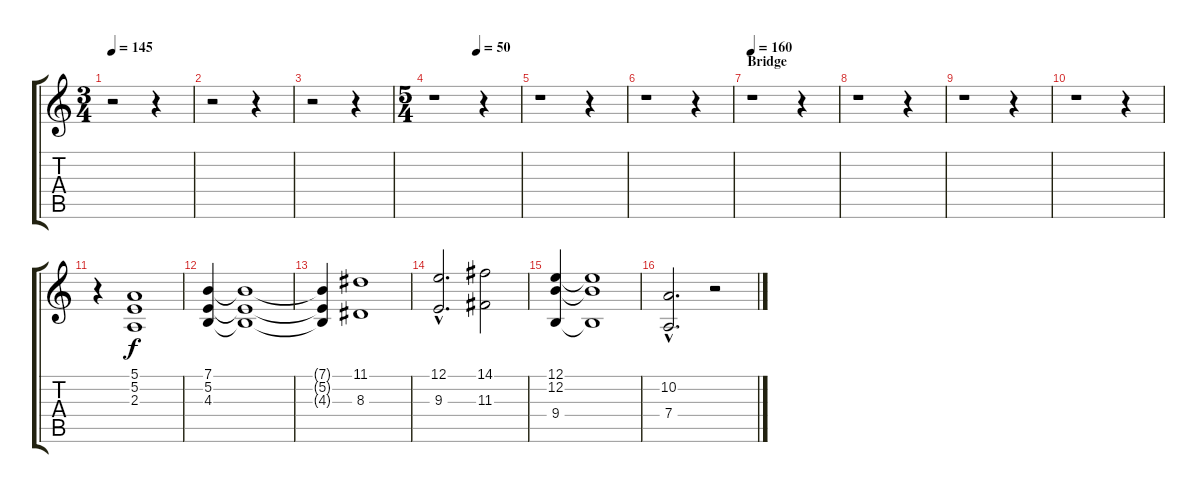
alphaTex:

\track "" {instrument lead2sawtooth}
\staff {score tabs}
\tuning (E4 B3 G3 D3 A2 E2) {hide}
\ts (3 4)
\tempo 145
\clef g2
\ks c
r.2{dy f} r.4 |
r.2 r.4 |
r.2 r.4 |
\ts (5 4)
\tempo (50 0.5)
r.1 r.4 |
r.1 r.4 |
r.1 r.4 |
\section ("" "Bridge")
\tempo 160
r.1 r.4 |
r.1 r.4 |
r.1 r.4 |
r.1 r.4 |
r.4{volume 11 instrument stringensemble1} (5.1 5.2 2.3).1 |
(7.1 5.2 4.3).4 (7.1{t} 5.2{t} 4.3{t}).1 |
(7.1{t} 5.2{t} 4.3{t}).4 (11.1 8.3).1 |
(12.1{hac} 9.3{hac}).2{d} (14.1 11.3).2 |
(12.1 12.2 9.4).4 (12.1{t} 12.2{t} 9.4{t}).1 |
(10.2{hac} 7.4{hac}).2{d} r.2
